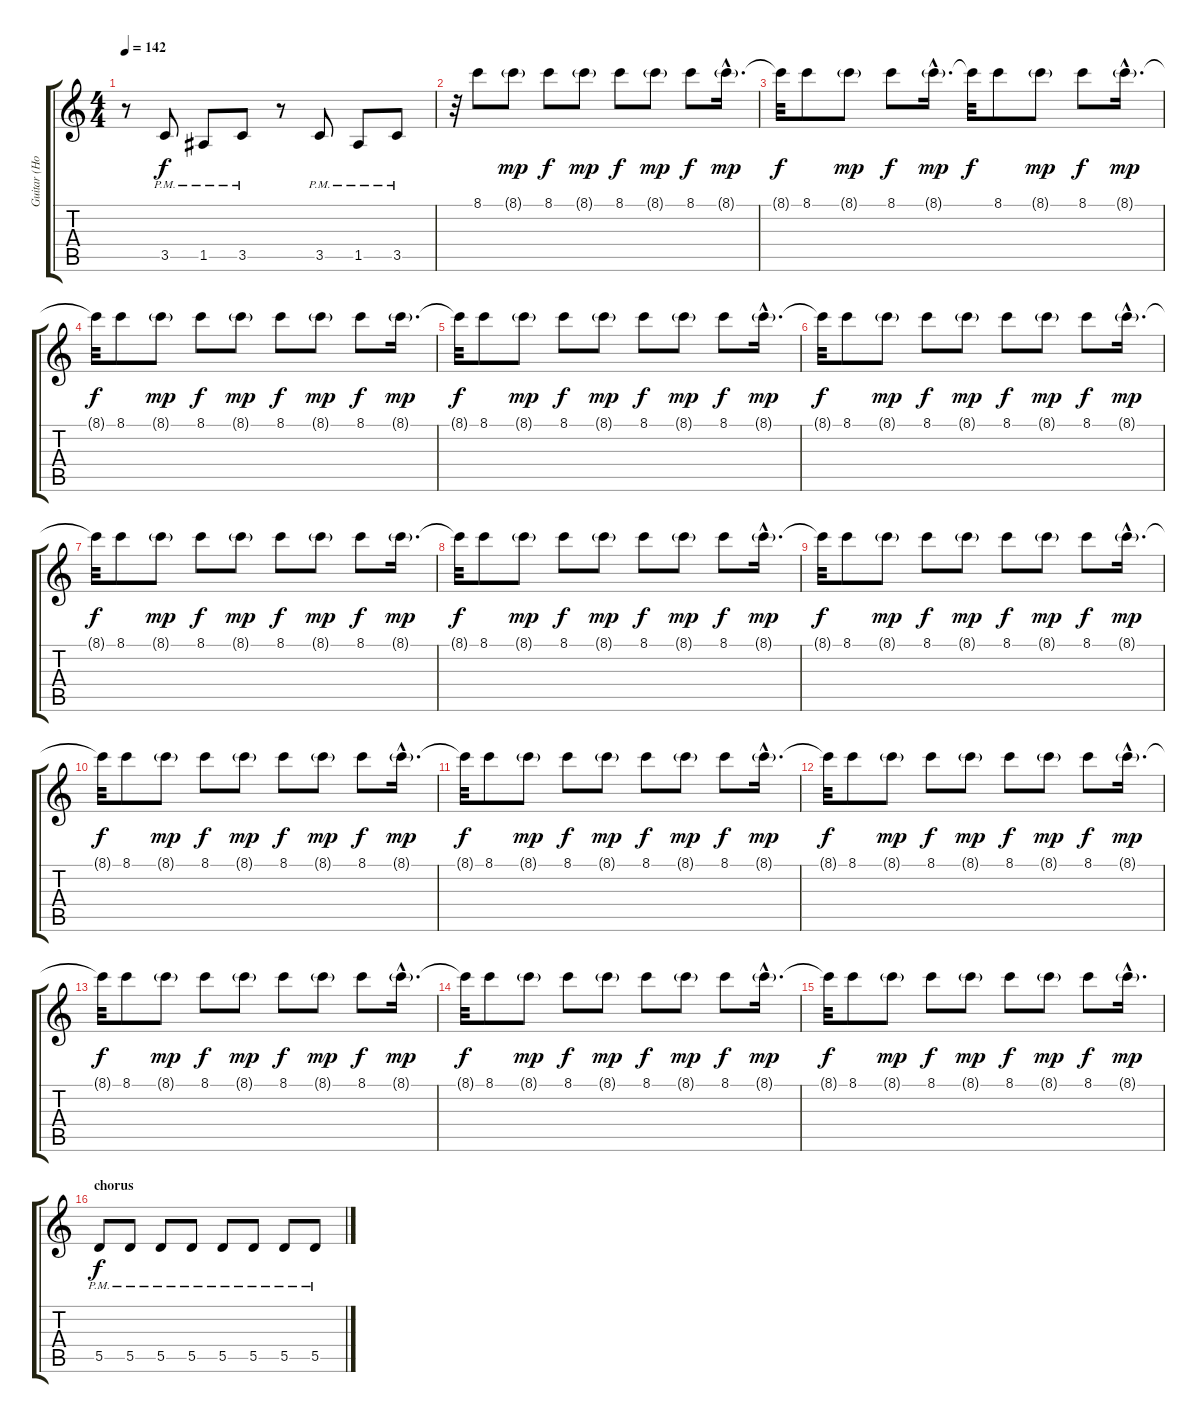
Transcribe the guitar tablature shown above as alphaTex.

\track ("Guitar (Hodgson)" "Guitar (Ho") {instrument electricguitarmuted}
\staff {score tabs}
\tuning (E4 B3 G3 D3 A2 E2) {hide}
\ts (4 4)
\tempo 142
\clef g2
\ks c
r.8{dy f} 3.5{pm}.8 1.5{pm}.8 3.5{pm}.8 r.8 3.5{pm}.8 1.5{pm}.8 3.5{pm}.8 |
r.32{volume 12 instrument electricguitarmuted} 8.1.8 8.1{g}.8{dy mp} 8.1.8{dy f} 8.1{g}.8{dy mp} 8.1.8{dy f} 8.1{g}.8{dy mp} 8.1.8{dy f} 8.1{g hac}.16{d dy mp} |
8.1{t}.32{dy f} 8.1.8 8.1{g}.8{dy mp} 8.1.8{dy f} 8.1{g hac}.16{d dy mp} 8.1{t}.32{dy f} 8.1.8 8.1{g}.8{dy mp} 8.1.8{dy f} 8.1{g hac}.16{d dy mp} |
8.1{t}.32{dy f} 8.1.8 8.1{g}.8{dy mp} 8.1.8{dy f} 8.1{g}.8{dy mp} 8.1.8{dy f} 8.1{g}.8{dy mp} 8.1.8{dy f} 8.1{g}.16{d dy mp} |
8.1{t}.32{dy f} 8.1.8 8.1{g}.8{dy mp} 8.1.8{dy f} 8.1{g}.8{dy mp} 8.1.8{dy f} 8.1{g}.8{dy mp} 8.1.8{dy f} 8.1{g hac}.16{d dy mp} |
8.1{t}.32{dy f} 8.1.8 8.1{g}.8{dy mp} 8.1.8{dy f} 8.1{g}.8{dy mp} 8.1.8{dy f} 8.1{g}.8{dy mp} 8.1.8{dy f} 8.1{g hac}.16{d dy mp} |
8.1{t}.32{dy f} 8.1.8 8.1{g}.8{dy mp} 8.1.8{dy f} 8.1{g}.8{dy mp} 8.1.8{dy f} 8.1{g}.8{dy mp} 8.1.8{dy f} 8.1{g}.16{d dy mp} |
8.1{t}.32{dy f} 8.1.8 8.1{g}.8{dy mp} 8.1.8{dy f} 8.1{g}.8{dy mp} 8.1.8{dy f} 8.1{g}.8{dy mp} 8.1.8{dy f} 8.1{g hac}.16{d dy mp} |
8.1{t}.32{dy f} 8.1.8 8.1{g}.8{dy mp} 8.1.8{dy f} 8.1{g}.8{dy mp} 8.1.8{dy f} 8.1{g}.8{dy mp} 8.1.8{dy f} 8.1{g hac}.16{d dy mp} |
8.1{t}.32{dy f} 8.1.8 8.1{g}.8{dy mp} 8.1.8{dy f} 8.1{g}.8{dy mp} 8.1.8{dy f} 8.1{g}.8{dy mp} 8.1.8{dy f} 8.1{g hac}.16{d dy mp} |
8.1{t}.32{dy f} 8.1.8 8.1{g}.8{dy mp} 8.1.8{dy f} 8.1{g}.8{dy mp} 8.1.8{dy f} 8.1{g}.8{dy mp} 8.1.8{dy f} 8.1{g hac}.16{d dy mp} |
8.1{t}.32{dy f} 8.1.8 8.1{g}.8{dy mp} 8.1.8{dy f} 8.1{g}.8{dy mp} 8.1.8{dy f} 8.1{g}.8{dy mp} 8.1.8{dy f} 8.1{g hac}.16{d dy mp} |
8.1{t}.32{dy f} 8.1.8 8.1{g}.8{dy mp} 8.1.8{dy f} 8.1{g}.8{dy mp} 8.1.8{dy f} 8.1{g}.8{dy mp} 8.1.8{dy f} 8.1{g hac}.16{d dy mp} |
8.1{t}.32{dy f} 8.1.8 8.1{g}.8{dy mp} 8.1.8{dy f} 8.1{g}.8{dy mp} 8.1.8{dy f} 8.1{g}.8{dy mp} 8.1.8{dy f} 8.1{g hac}.16{d dy mp} |
8.1{t}.32{dy f} 8.1.8 8.1{g}.8{dy mp} 8.1.8{dy f} 8.1{g}.8{dy mp} 8.1.8{dy f} 8.1{g}.8{dy mp} 8.1.8{dy f} 8.1{g hac}.16{d dy mp} |
\section ("" "chorus")
5.5{pm}.8{dy f volume 16 instrument electricguitarmuted} 5.5{pm}.8 5.5{pm}.8 5.5{pm}.8 5.5{pm}.8 5.5{pm}.8 5.5{pm}.8 5.5{pm}.8
